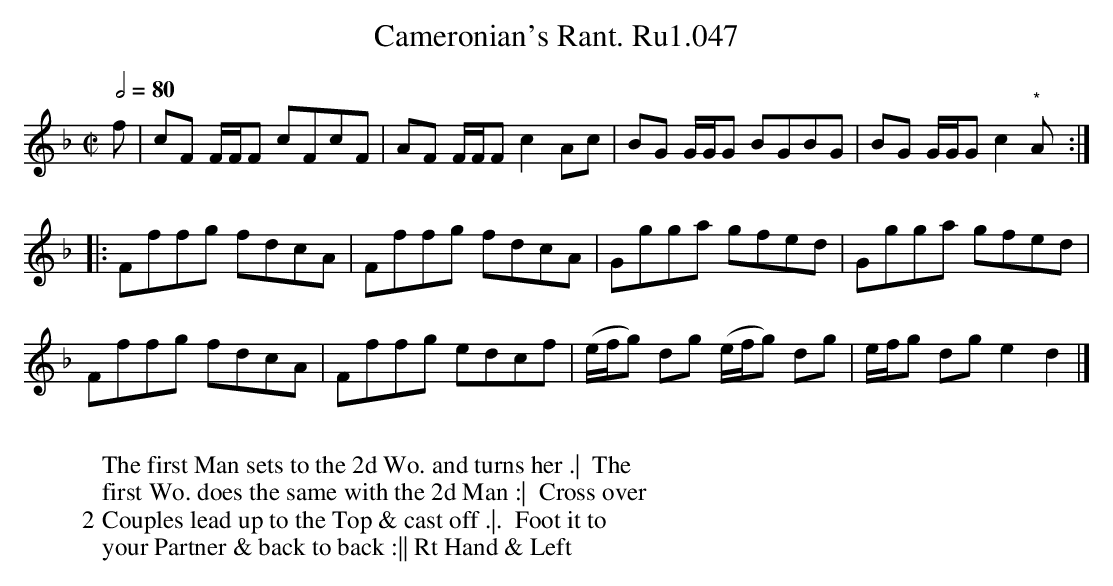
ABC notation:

X:1
T:Cameronian's Rant. Ru1.047
L:1/8
M:C|
Q:1/2=80
K:F
f|cF F/F/F cFcF|AF F/F/F c2Ac|BG G/G/G BGBG|BG G/G/G c2"*"A :|
|: Fffg fdcA|Fffg fdcA|Ggga gfed|Ggga gfed|
Fffg fdcA|Fffg edcf|(e/f/g) dg (e/f/g) dg|e/f/g dg e2d2 |]
W:
W: The first Man sets to the 2d Wo. and turns her .|  The
W: first Wo. does the same with the 2d Man :|  Cross over
W: 2 Couples lead up to the Top & cast off .|.  Foot it to
W: your Partner & back to back :|| Rt Hand & Left
